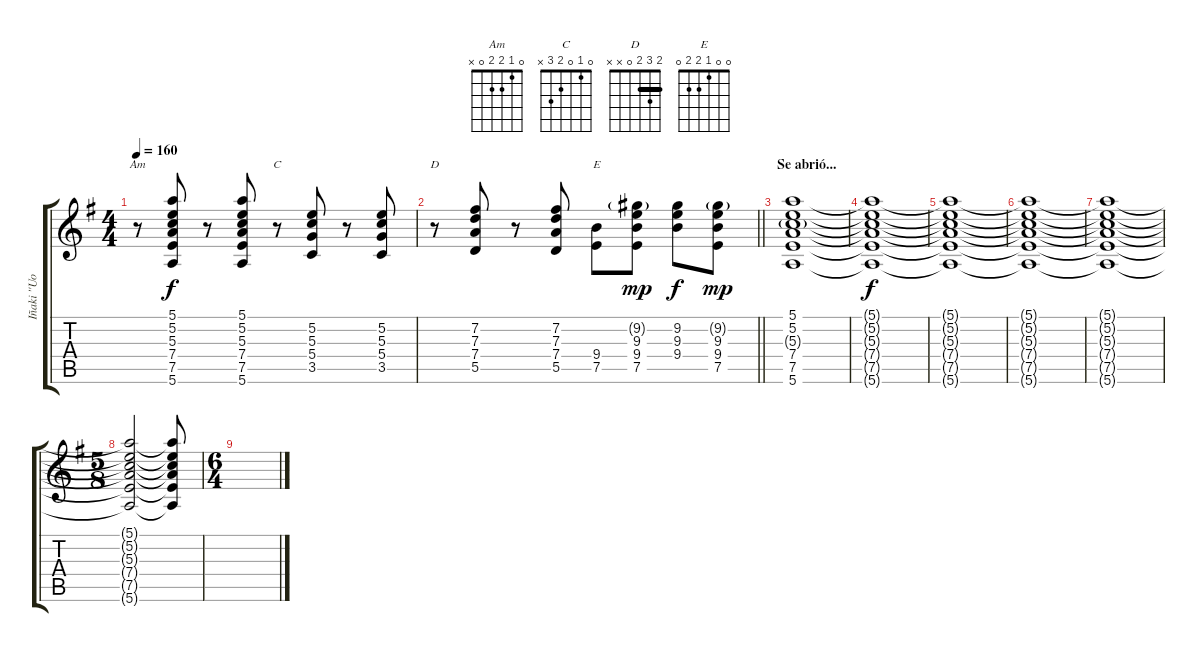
\track ("Iñaki ''Uoho'' Antón - Guitarra" "Iñaki ''Uo") {instrument distortionguitar}
\staff {score tabs}
\tuning (E4 B3 G3 D3 A2 E2) {hide}
\chord ("Am" 0 1 2 2 0 x)
\chord ("C" 0 1 0 2 3 x)
\chord ("D" 2 3 2 0 x x) {barre 2}
\chord ("E" 0 0 1 2 2 0)
\ts (4 4)
\tempo 160
\clef g2
\ks eminor
r.8{ch "Am" dy mp} (5.1 5.2 5.3 7.4 7.5 5.6).8{dy f} r.8 (5.1 5.2 5.3 7.4 7.5 5.6).8 r.8{ch "C"} (5.2 5.3 5.4 3.5).8 r.8 (5.2 5.3 5.4 3.5).8 |
\barLineRight lightlight
r.8{ch "D"} (7.2 7.3 7.4 5.5).8 r.8 (7.2 7.3 7.4 5.5).8 (9.4 7.5).8{ch "E"} (9.2{g} 9.3 9.4 7.5).8{dy mp} (9.2 9.3 9.4).8{dy f} (9.2{g} 9.3 9.4 7.5).8{dy mp} |
\section ("" "Se abrió...")
(5.1 5.2 5.3{g} 7.4 7.5 5.6).1 |
(5.1{t} 5.2{t} 5.3{t} 7.4{t} 7.5{t} 5.6{t}).1{dy f} |
(5.1{t} 5.2{t} 5.3{t} 7.4{t} 7.5{t} 5.6{t}).1 |
(5.1{t} 5.2{t} 5.3{t} 7.4{t} 7.5{t} 5.6{t}).1 |
(5.1{t} 5.2{t} 5.3{t} 7.4{t} 7.5{t} 5.6{t}).1 |
\ts (5 8)
(5.1{t} 5.2{t} 5.3{t} 7.4{t} 7.5{t} 5.6{t}).2 (5.1{t} 5.2{t} 5.3{t} 7.4{t} 7.5{t} 5.6{t}).8 |
\ts (6 4)
